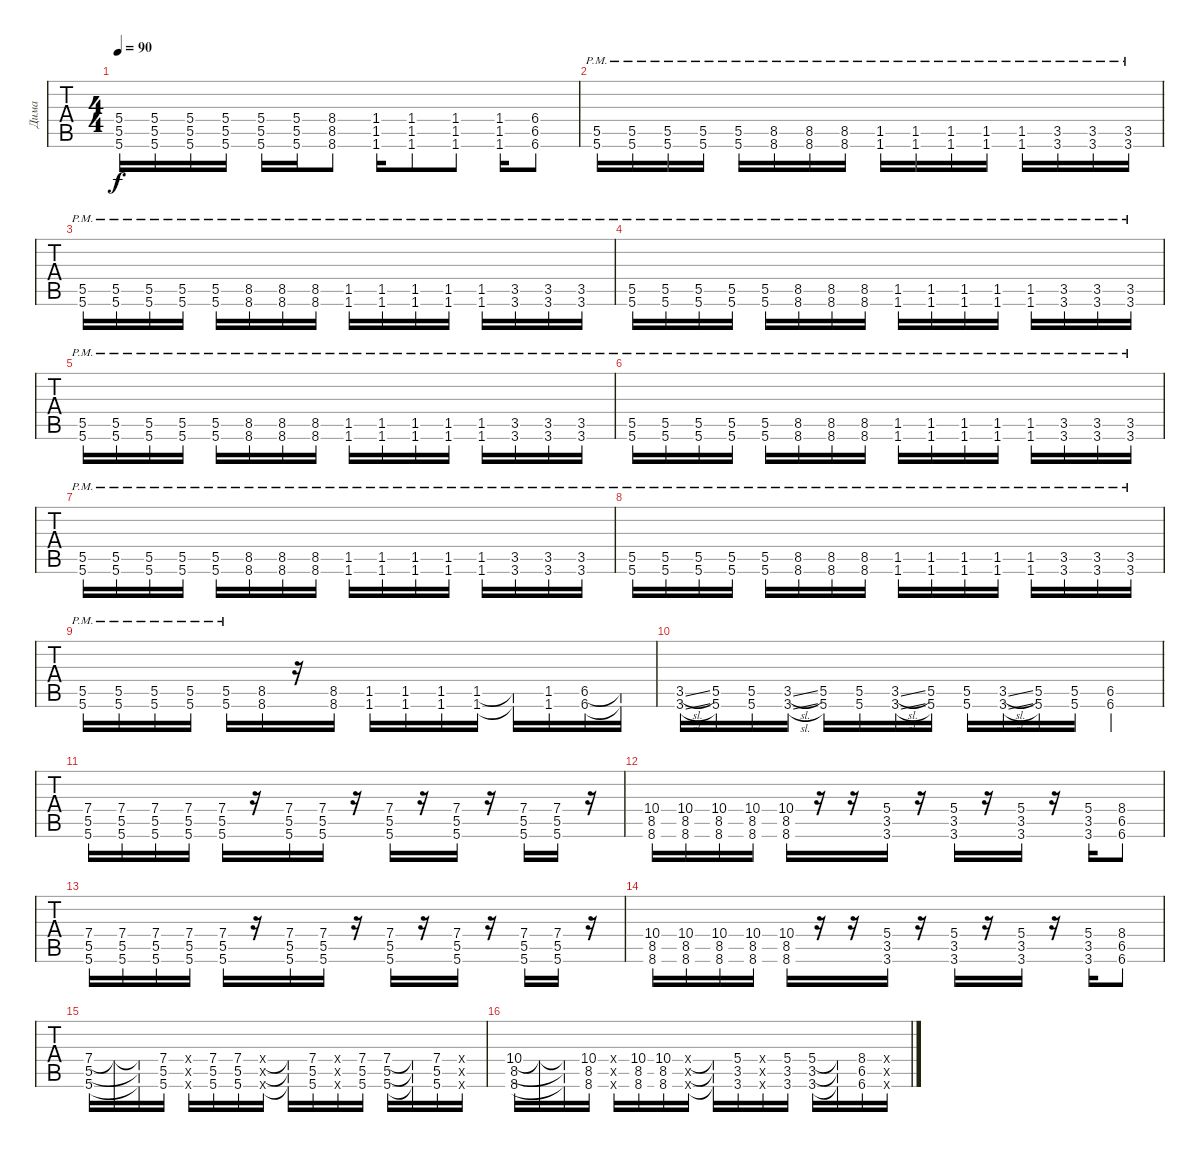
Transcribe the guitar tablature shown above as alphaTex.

\track ("Дима" "Дима") {instrument distortionguitar}
\staff {tabs}
\tuning (Eb4 Bb3 Gb3 Db3 Ab2 Db2) {hide}
\ts (4 4)
\tempo 90
\clef g2
\ks c
(5.4 5.5 5.6).16{dy f} (5.4 5.5 5.6).16 (5.4 5.5 5.6).16 (5.4 5.5 5.6).16 (5.4 5.5 5.6).16 (5.4 5.5 5.6).16 (8.4 8.5 8.6).8 (1.4 1.5 1.6).16 (1.4 1.5 1.6).8 (1.4 1.5 1.6).8 (1.4 1.5 1.6).16 (6.4 6.5 6.6).8 |
\ks f#minor
(5.5{pm} 5.6{pm}).16 (5.5{pm} 5.6{pm}).16 (5.5{pm} 5.6{pm}).16 (5.5{pm} 5.6{pm}).16 (5.5{pm} 5.6{pm}).16 (8.5{pm} 8.6{pm}).16 (8.5{pm} 8.6{pm}).16 (8.5{pm} 8.6{pm}).16 (1.5{pm} 1.6{pm}).16 (1.5{pm} 1.6{pm}).16 (1.5{pm} 1.6{pm}).16 (1.5{pm} 1.6{pm}).16 (1.5{pm} 1.6{pm}).16 (3.5{pm} 3.6{pm}).16 (3.5{pm} 3.6{pm}).16 (3.5{pm} 3.6{pm}).16 |
(5.5{pm} 5.6{pm}).16 (5.5{pm} 5.6{pm}).16 (5.5{pm} 5.6{pm}).16 (5.5{pm} 5.6{pm}).16 (5.5{pm} 5.6{pm}).16 (8.5{pm} 8.6{pm}).16 (8.5{pm} 8.6{pm}).16 (8.5{pm} 8.6{pm}).16 (1.5{pm} 1.6{pm}).16 (1.5{pm} 1.6{pm}).16 (1.5{pm} 1.6{pm}).16 (1.5{pm} 1.6{pm}).16 (1.5{pm} 1.6{pm}).16 (3.5{pm} 3.6{pm}).16 (3.5{pm} 3.6{pm}).16 (3.5{pm} 3.6{pm}).16 |
(5.5{pm} 5.6{pm}).16 (5.5{pm} 5.6{pm}).16 (5.5{pm} 5.6{pm}).16 (5.5{pm} 5.6{pm}).16 (5.5{pm} 5.6{pm}).16 (8.5{pm} 8.6{pm}).16 (8.5{pm} 8.6{pm}).16 (8.5{pm} 8.6{pm}).16 (1.5{pm} 1.6{pm}).16 (1.5{pm} 1.6{pm}).16 (1.5{pm} 1.6{pm}).16 (1.5{pm} 1.6{pm}).16 (1.5{pm} 1.6{pm}).16 (3.5{pm} 3.6{pm}).16 (3.5{pm} 3.6{pm}).16 (3.5{pm} 3.6{pm}).16 |
(5.5{pm} 5.6{pm}).16 (5.5{pm} 5.6{pm}).16 (5.5{pm} 5.6{pm}).16 (5.5{pm} 5.6{pm}).16 (5.5{pm} 5.6{pm}).16 (8.5{pm} 8.6{pm}).16 (8.5{pm} 8.6{pm}).16 (8.5{pm} 8.6{pm}).16 (1.5{pm} 1.6{pm}).16 (1.5{pm} 1.6{pm}).16 (1.5{pm} 1.6{pm}).16 (1.5{pm} 1.6{pm}).16 (1.5{pm} 1.6{pm}).16 (3.5{pm} 3.6{pm}).16 (3.5{pm} 3.6{pm}).16 (3.5{pm} 3.6{pm}).16 |
(5.5{pm} 5.6{pm}).16 (5.5{pm} 5.6{pm}).16 (5.5{pm} 5.6{pm}).16 (5.5{pm} 5.6{pm}).16 (5.5{pm} 5.6{pm}).16 (8.5{pm} 8.6{pm}).16 (8.5{pm} 8.6{pm}).16 (8.5{pm} 8.6{pm}).16 (1.5{pm} 1.6{pm}).16 (1.5{pm} 1.6{pm}).16 (1.5{pm} 1.6{pm}).16 (1.5{pm} 1.6{pm}).16 (1.5{pm} 1.6{pm}).16 (3.5{pm} 3.6{pm}).16 (3.5{pm} 3.6{pm}).16 (3.5{pm} 3.6{pm}).16 |
(5.5{pm} 5.6{pm}).16 (5.5{pm} 5.6{pm}).16 (5.5{pm} 5.6{pm}).16 (5.5{pm} 5.6{pm}).16 (5.5{pm} 5.6{pm}).16 (8.5{pm} 8.6{pm}).16 (8.5{pm} 8.6{pm}).16 (8.5{pm} 8.6{pm}).16 (1.5{pm} 1.6{pm}).16 (1.5{pm} 1.6{pm}).16 (1.5{pm} 1.6{pm}).16 (1.5{pm} 1.6{pm}).16 (1.5{pm} 1.6{pm}).16 (3.5{pm} 3.6{pm}).16 (3.5{pm} 3.6{pm}).16 (3.5{pm} 3.6{pm}).16 |
(5.5{pm} 5.6{pm}).16 (5.5{pm} 5.6{pm}).16 (5.5{pm} 5.6{pm}).16 (5.5{pm} 5.6{pm}).16 (5.5{pm} 5.6{pm}).16 (8.5{pm} 8.6{pm}).16 (8.5{pm} 8.6{pm}).16 (8.5{pm} 8.6{pm}).16 (1.5{pm} 1.6{pm}).16 (1.5{pm} 1.6{pm}).16 (1.5{pm} 1.6{pm}).16 (1.5{pm} 1.6{pm}).16 (1.5{pm} 1.6{pm}).16 (3.5{pm} 3.6{pm}).16 (3.5{pm} 3.6{pm}).16 (3.5{pm} 3.6{pm}).16 |
(5.5{pm} 5.6{pm}).16 (5.5{pm} 5.6{pm}).16 (5.5{pm} 5.6{pm}).16 (5.5{pm} 5.6{pm}).16 (5.5{pm} 5.6{pm}).16 (8.5 8.6).16 r.16 (8.5 8.6).16 (1.5 1.6).16 (1.5 1.6).16 (1.5 1.6).16 (1.5 1.6).16 (1.5{t} 1.6{t}).16 (1.5 1.6).16 (6.5 6.6).16 (6.5{t} 6.6{t}).16 |
(3.5{sl} 3.6{sl}).16 (5.5 5.6).16 (5.5 5.6).16 (3.5{sl} 3.6{sl}).16 (5.5 5.6).16 (5.5 5.6).16 (3.5{sl} 3.6{sl}).16 (5.5 5.6).16 (5.5 5.6).16 (3.5{sl} 3.6{sl}).16 (5.5 5.6).16 (5.5 5.6).16 (6.5 6.6).4 |
(7.4 5.5 5.6).16 (7.4 5.5 5.6).16 (7.4 5.5 5.6).16 (7.4 5.5 5.6).16 (7.4 5.5 5.6).16 r.16 (7.4 5.5 5.6).16 (7.4 5.5 5.6).16 r.16 (7.4 5.5 5.6).16 r.16 (7.4 5.5 5.6).16 r.16 (7.4 5.5 5.6).16 (7.4 5.5 5.6).16 r.16 |
(10.4 8.5 8.6).16 (10.4 8.5 8.6).16 (10.4 8.5 8.6).16 (10.4 8.5 8.6).16 (10.4 8.5 8.6).16 r.16 r.16 (5.4 3.5 3.6).16 r.16 (5.4 3.5 3.6).16 r.16 (5.4 3.5 3.6).16 r.16 (5.4 3.5 3.6).16 (8.4 6.5 6.6).8 |
(7.4 5.5 5.6).16 (7.4 5.5 5.6).16 (7.4 5.5 5.6).16 (7.4 5.5 5.6).16 (7.4 5.5 5.6).16 r.16 (7.4 5.5 5.6).16 (7.4 5.5 5.6).16 r.16 (7.4 5.5 5.6).16 r.16 (7.4 5.5 5.6).16 r.16 (7.4 5.5 5.6).16 (7.4 5.5 5.6).16 r.16 |
(10.4 8.5 8.6).16 (10.4 8.5 8.6).16 (10.4 8.5 8.6).16 (10.4 8.5 8.6).16 (10.4 8.5 8.6).16 r.16 r.16 (5.4 3.5 3.6).16 r.16 (5.4 3.5 3.6).16 r.16 (5.4 3.5 3.6).16 r.16 (5.4 3.5 3.6).16 (8.4 6.5 6.6).8 |
(7.4 5.5 5.6).16 7.4{t}.16 (7.4{t} 5.5{t} 5.6{t}).16 (7.4 5.5 5.6).16 (0.4{x} 0.5{x} 5.6{x}).16 (7.4 5.5 5.6).16 (7.4 5.5 5.6).16 (0.4{x} 0.5{x} 5.6{x}).16 (0.4{t} 0.5{t} 5.6{t}).16 (7.4 5.5 5.6).16 (7.4{x} 5.5{x} 5.6{x}).16 (7.4 5.5 5.6).16 (7.4 5.5 5.6).16 (7.4{t} 5.5{t} 5.6{t}).16 (7.4 5.5 5.6).16 (0.4{x} 0.5{x} 5.6{x}).16 |
(10.4 8.5 8.6).16 10.4{t}.16 (10.4{t} 8.5{t} 8.6{t}).16 (10.4 8.5 8.6).16 (0.4{x} 0.5{x} 5.6{x}).16 (10.4 8.5 8.6).16 (10.4 8.5 8.6).16 (0.4{x} 0.5{x} 5.6{x}).16 (0.4{t} 0.5{t} 5.6{t}).16 (5.4 3.5 3.6).16 (7.4{x} 5.5{x} 5.6{x}).16 (5.4 3.5 3.6).16 (5.4 3.5 3.6).16 (5.4{t} 3.5{t} 3.6{t}).16 (8.4 6.5 6.6).16 (0.4{x} 0.5{x} 5.6{x}).16
